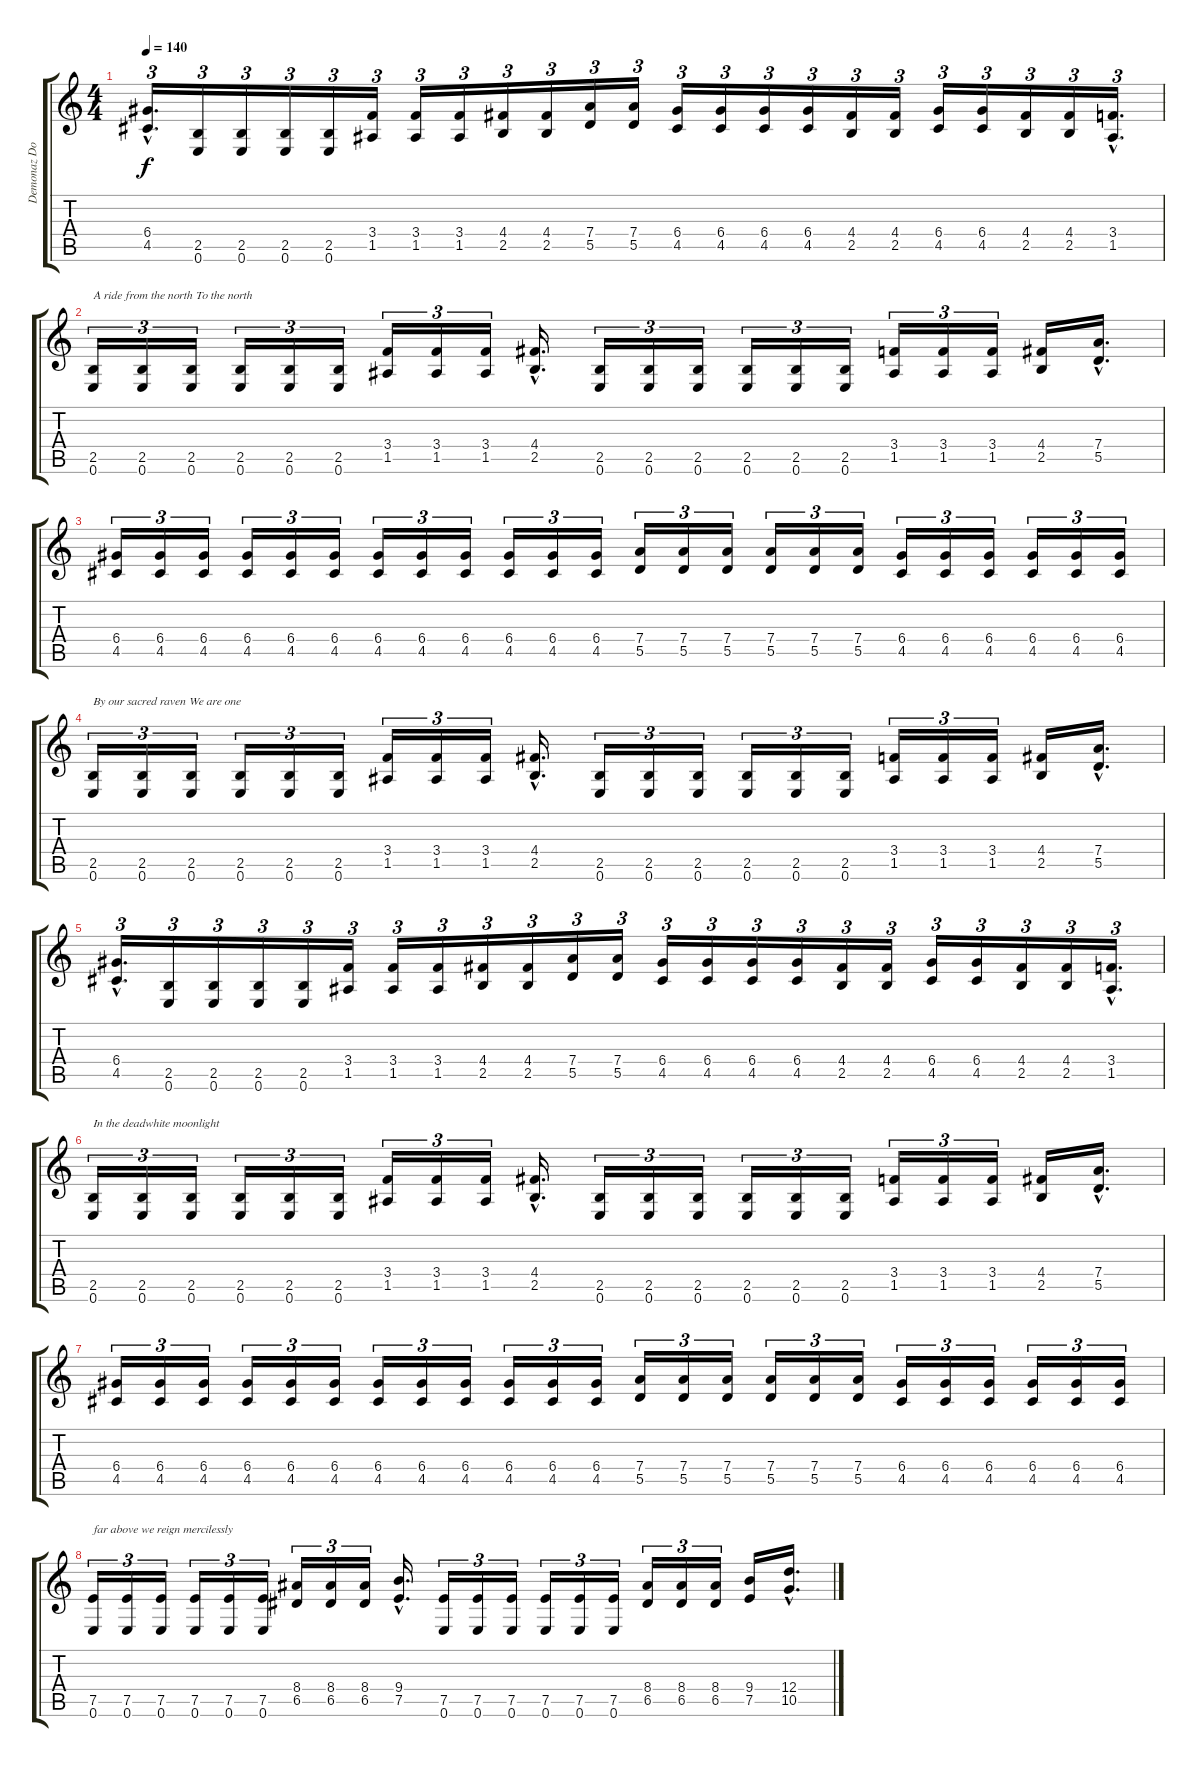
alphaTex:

\track ("Demonaz Doom Occulta" "Demonaz Do") {instrument distortionguitar}
\staff {score tabs}
\tuning (E4 B3 G3 D3 A2 E2) {hide}
\ts (4 4)
\tempo 140
\clef g2
\ks c
(6.4{hac} 4.5{hac}).16{d tu (3 2) dy f} (2.5 0.6).16{tu (3 2)} (2.5 0.6).16{tu (3 2)} (2.5 0.6).16{tu (3 2)} (2.5 0.6).16{tu (3 2)} (3.4 1.5).16{tu (3 2)} (3.4 1.5).16{tu (3 2)} (3.4 1.5).16{tu (3 2)} (4.4 2.5).16{tu (3 2)} (4.4 2.5).16{tu (3 2)} (7.4 5.5).16{tu (3 2)} (7.4 5.5).16{tu (3 2)} (6.4 4.5).16{tu (3 2)} (6.4 4.5).16{tu (3 2)} (6.4 4.5).16{tu (3 2)} (6.4 4.5).16{tu (3 2)} (4.4 2.5).16{tu (3 2)} (4.4 2.5).16{tu (3 2)} (6.4 4.5).16{tu (3 2)} (6.4 4.5).16{tu (3 2)} (4.4 2.5).16{tu (3 2)} (4.4 2.5).16{tu (3 2)} (3.4{hac} 1.5{hac}).16{d tu (3 2)} |
(2.5 0.6).16{tu (3 2) txt "A ride from the north To the north"} (2.5 0.6).16{tu (3 2)} (2.5 0.6).16{tu (3 2)} (2.5 0.6).16{tu (3 2)} (2.5 0.6).16{tu (3 2)} (2.5 0.6).16{tu (3 2)} (3.4 1.5).16{tu (3 2)} (3.4 1.5).16{tu (3 2)} (3.4 1.5).16{tu (3 2)} (4.4{hac} 2.5{hac}).16{d} (2.5 0.6).16{tu (3 2)} (2.5 0.6).16{tu (3 2)} (2.5 0.6).16{tu (3 2)} (2.5 0.6).16{tu (3 2)} (2.5 0.6).16{tu (3 2)} (2.5 0.6).16{tu (3 2)} (3.4 1.5).16{tu (3 2)} (3.4 1.5).16{tu (3 2)} (3.4 1.5).16{tu (3 2)} (4.4 2.5).16 (7.4{hac} 5.5{hac}).16{d} |
(6.4 4.5).16{tu (3 2)} (6.4 4.5).16{tu (3 2)} (6.4 4.5).16{tu (3 2)} (6.4 4.5).16{tu (3 2)} (6.4 4.5).16{tu (3 2)} (6.4 4.5).16{tu (3 2)} (6.4 4.5).16{tu (3 2)} (6.4 4.5).16{tu (3 2)} (6.4 4.5).16{tu (3 2)} (6.4 4.5).16{tu (3 2)} (6.4 4.5).16{tu (3 2)} (6.4 4.5).16{tu (3 2)} (7.4 5.5).16{tu (3 2)} (7.4 5.5).16{tu (3 2)} (7.4 5.5).16{tu (3 2)} (7.4 5.5).16{tu (3 2)} (7.4 5.5).16{tu (3 2)} (7.4 5.5).16{tu (3 2)} (6.4 4.5).16{tu (3 2)} (6.4 4.5).16{tu (3 2)} (6.4 4.5).16{tu (3 2)} (6.4 4.5).16{tu (3 2)} (6.4 4.5).16{tu (3 2)} (6.4 4.5).16{tu (3 2)} |
(2.5 0.6).16{tu (3 2) txt "By our sacred raven We are one"} (2.5 0.6).16{tu (3 2)} (2.5 0.6).16{tu (3 2)} (2.5 0.6).16{tu (3 2)} (2.5 0.6).16{tu (3 2)} (2.5 0.6).16{tu (3 2)} (3.4 1.5).16{tu (3 2)} (3.4 1.5).16{tu (3 2)} (3.4 1.5).16{tu (3 2)} (4.4{hac} 2.5{hac}).16{d} (2.5 0.6).16{tu (3 2)} (2.5 0.6).16{tu (3 2)} (2.5 0.6).16{tu (3 2)} (2.5 0.6).16{tu (3 2)} (2.5 0.6).16{tu (3 2)} (2.5 0.6).16{tu (3 2)} (3.4 1.5).16{tu (3 2)} (3.4 1.5).16{tu (3 2)} (3.4 1.5).16{tu (3 2)} (4.4 2.5).16 (7.4{hac} 5.5{hac}).16{d} |
(6.4{hac} 4.5{hac}).16{d tu (3 2)} (2.5 0.6).16{tu (3 2)} (2.5 0.6).16{tu (3 2)} (2.5 0.6).16{tu (3 2)} (2.5 0.6).16{tu (3 2)} (3.4 1.5).16{tu (3 2)} (3.4 1.5).16{tu (3 2)} (3.4 1.5).16{tu (3 2)} (4.4 2.5).16{tu (3 2)} (4.4 2.5).16{tu (3 2)} (7.4 5.5).16{tu (3 2)} (7.4 5.5).16{tu (3 2)} (6.4 4.5).16{tu (3 2)} (6.4 4.5).16{tu (3 2)} (6.4 4.5).16{tu (3 2)} (6.4 4.5).16{tu (3 2)} (4.4 2.5).16{tu (3 2)} (4.4 2.5).16{tu (3 2)} (6.4 4.5).16{tu (3 2)} (6.4 4.5).16{tu (3 2)} (4.4 2.5).16{tu (3 2)} (4.4 2.5).16{tu (3 2)} (3.4{hac} 1.5{hac}).16{d tu (3 2)} |
(2.5 0.6).16{tu (3 2) txt "In the deadwhite moonlight"} (2.5 0.6).16{tu (3 2)} (2.5 0.6).16{tu (3 2)} (2.5 0.6).16{tu (3 2)} (2.5 0.6).16{tu (3 2)} (2.5 0.6).16{tu (3 2)} (3.4 1.5).16{tu (3 2)} (3.4 1.5).16{tu (3 2)} (3.4 1.5).16{tu (3 2)} (4.4{hac} 2.5{hac}).16{d} (2.5 0.6).16{tu (3 2)} (2.5 0.6).16{tu (3 2)} (2.5 0.6).16{tu (3 2)} (2.5 0.6).16{tu (3 2)} (2.5 0.6).16{tu (3 2)} (2.5 0.6).16{tu (3 2)} (3.4 1.5).16{tu (3 2)} (3.4 1.5).16{tu (3 2)} (3.4 1.5).16{tu (3 2)} (4.4 2.5).16 (7.4{hac} 5.5{hac}).16{d} |
(6.4 4.5).16{tu (3 2)} (6.4 4.5).16{tu (3 2)} (6.4 4.5).16{tu (3 2)} (6.4 4.5).16{tu (3 2)} (6.4 4.5).16{tu (3 2)} (6.4 4.5).16{tu (3 2)} (6.4 4.5).16{tu (3 2)} (6.4 4.5).16{tu (3 2)} (6.4 4.5).16{tu (3 2)} (6.4 4.5).16{tu (3 2)} (6.4 4.5).16{tu (3 2)} (6.4 4.5).16{tu (3 2)} (7.4 5.5).16{tu (3 2)} (7.4 5.5).16{tu (3 2)} (7.4 5.5).16{tu (3 2)} (7.4 5.5).16{tu (3 2)} (7.4 5.5).16{tu (3 2)} (7.4 5.5).16{tu (3 2)} (6.4 4.5).16{tu (3 2)} (6.4 4.5).16{tu (3 2)} (6.4 4.5).16{tu (3 2)} (6.4 4.5).16{tu (3 2)} (6.4 4.5).16{tu (3 2)} (6.4 4.5).16{tu (3 2)} |
(7.5 0.6).16{tu (3 2) txt "far above we reign mercilessly"} (7.5 0.6).16{tu (3 2)} (7.5 0.6).16{tu (3 2)} (7.5 0.6).16{tu (3 2)} (7.5 0.6).16{tu (3 2)} (7.5 0.6).16{tu (3 2)} (8.4 6.5).16{tu (3 2)} (8.4 6.5).16{tu (3 2)} (8.4 6.5).16{tu (3 2)} (9.4{hac} 7.5{hac}).16{d} (7.5 0.6).16{tu (3 2)} (7.5 0.6).16{tu (3 2)} (7.5 0.6).16{tu (3 2)} (7.5 0.6).16{tu (3 2)} (7.5 0.6).16{tu (3 2)} (7.5 0.6).16{tu (3 2)} (8.4 6.5).16{tu (3 2)} (8.4 6.5).16{tu (3 2)} (8.4 6.5).16{tu (3 2)} (9.4 7.5).16 (12.4{hac} 10.5{hac}).16{d}
